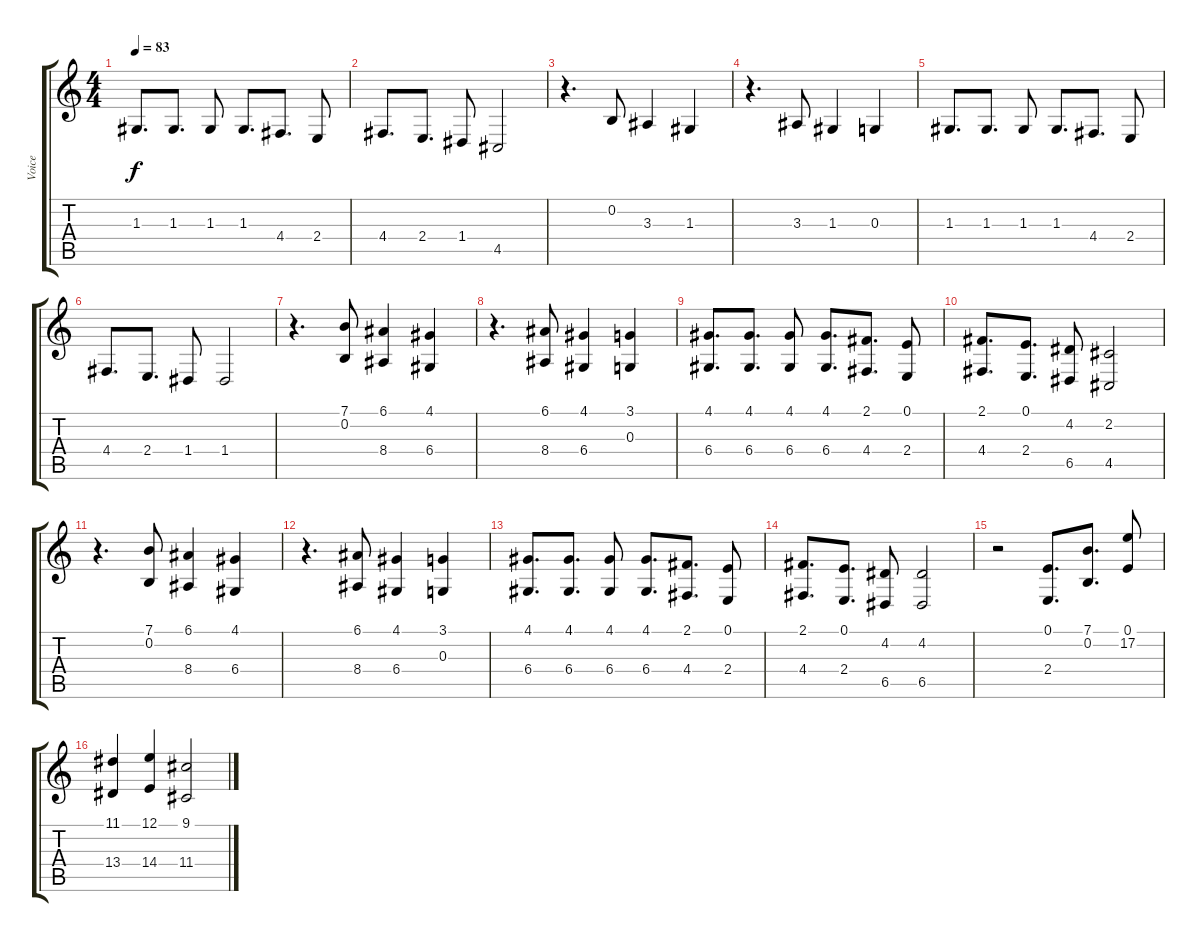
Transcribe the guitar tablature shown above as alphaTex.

\track ("Voice" "Voice") {instrument honkytonkpiano}
\staff {score tabs}
\tuning (E4 B3 G3 D3 A2 E2) {hide}
\ts (4 4)
\tempo 83
\clef g2
\ks c
1.3.8{d dy f} 1.3.8{d} 1.3.8 1.3.8{d} 4.4.8{d} 2.4.8 |
4.4.8{d} 2.4.8{d} 1.4.8 4.5.2 |
r.4{d} 0.2.8 3.3.4 1.3.4 |
r.4{d} 3.3.8 1.3.4 0.3.4 |
1.3.8{d} 1.3.8{d} 1.3.8 1.3.8{d} 4.4.8{d} 2.4.8 |
4.4.8{d} 2.4.8{d} 1.4.8 1.4.2 |
r.4{d volume 16} (7.1 0.2).8 (6.1 8.4).4 (4.1 6.4).4 |
r.4{d} (6.1 8.4).8 (4.1 6.4).4 (3.1 0.3).4 |
(4.1 6.4).8{d} (4.1 6.4).8{d} (4.1 6.4).8 (4.1 6.4).8{d} (2.1 4.4).8{d} (0.1 2.4).8 |
(2.1 4.4).8{d} (0.1 2.4).8{d} (4.2 6.5).8 (2.2 4.5).2 |
r.4{d} (7.1 0.2).8 (6.1 8.4).4 (4.1 6.4).4 |
r.4{d} (6.1 8.4).8 (4.1 6.4).4 (3.1 0.3).4 |
(4.1 6.4).8{d} (4.1 6.4).8{d} (4.1 6.4).8 (4.1 6.4).8{d} (2.1 4.4).8{d} (0.1 2.4).8 |
(2.1 4.4).8{d} (0.1 2.4).8{d} (4.2 6.5).8 (4.2 6.5).2 |
r.2 (0.1 2.4).8{d} (7.1 0.2).8{d} (0.1 17.2).8 |
(11.1 13.4).4 (12.1 14.4).4 (9.1 11.4).2
